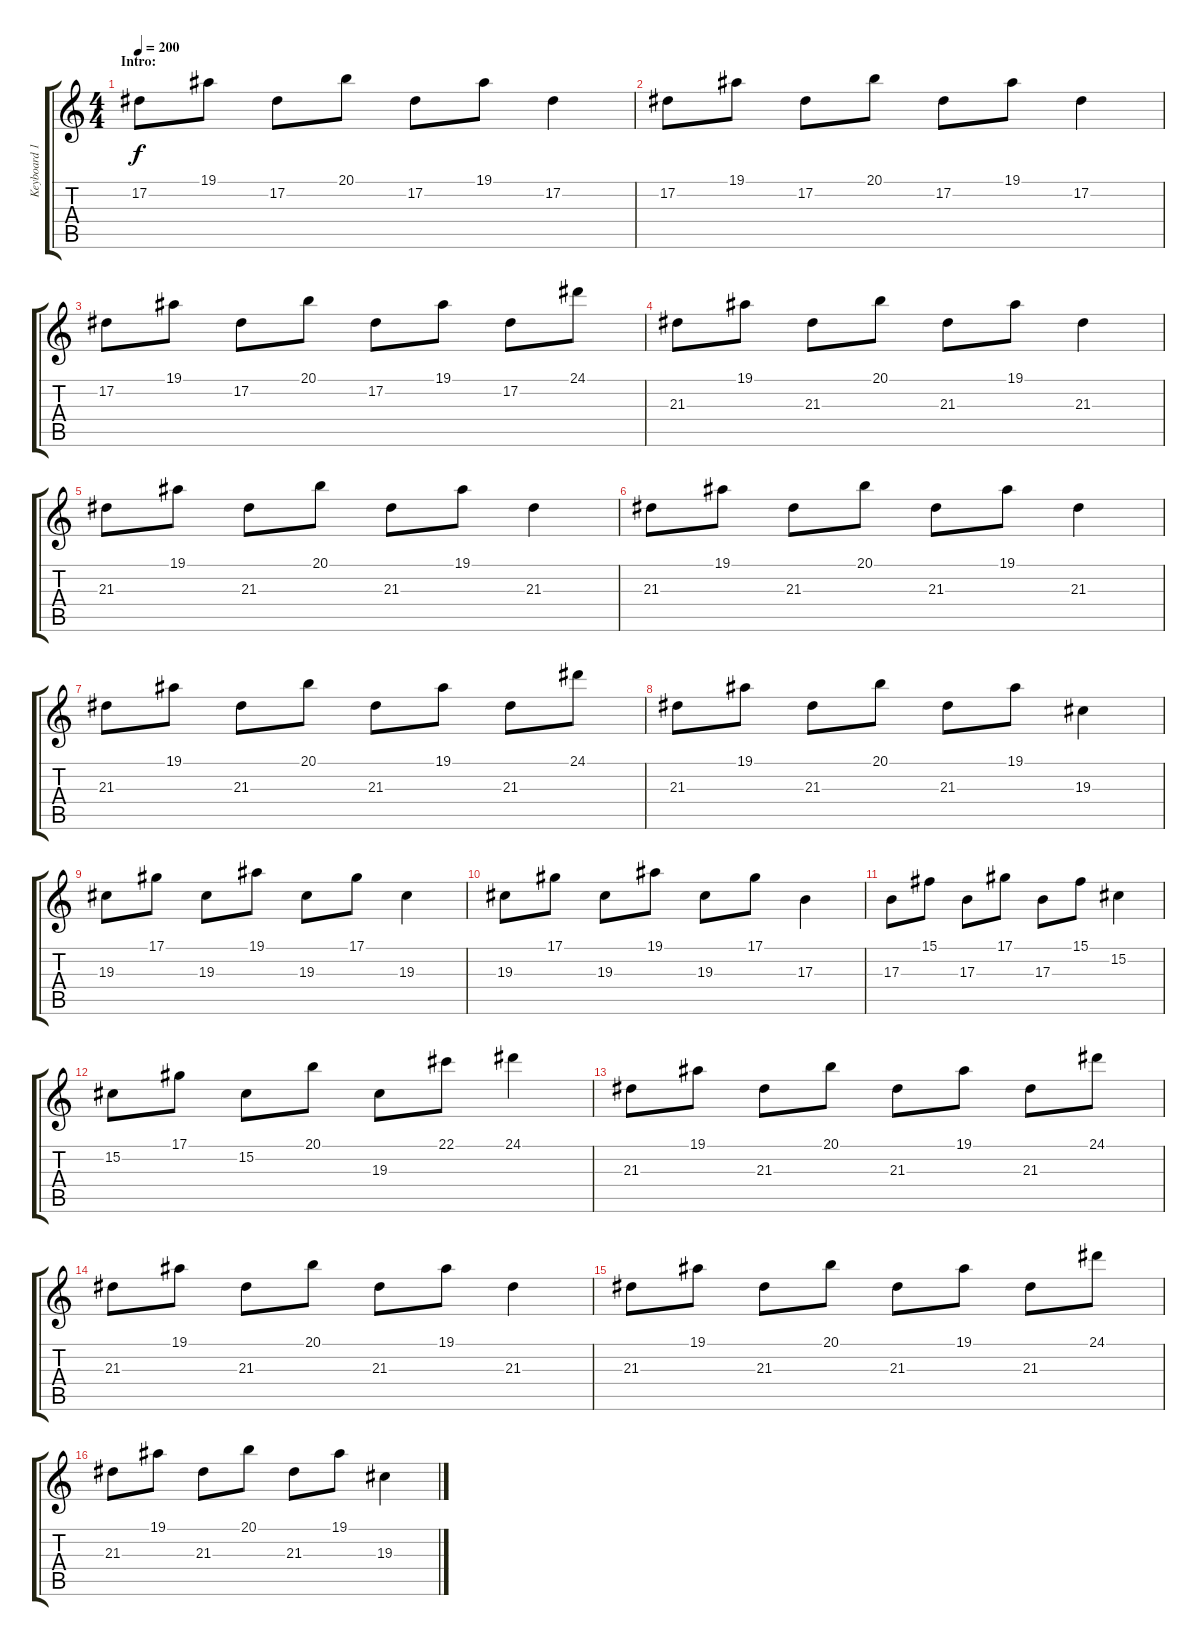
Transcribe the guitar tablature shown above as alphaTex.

\track ("Keyboard 1" "Keyboard 1") {instrument fx5brightness}
\staff {score tabs}
\tuning (Eb4 Bb3 Gb3 Db3 Ab2 Eb2) {hide}
\ts (4 4)
\section ("" "Intro:")
\tempo 200
\clef g2
\ks c
17.2.8{dy f instrument fx5brightness} 19.1.8 17.2.8 20.1.8 17.2.8 19.1.8 17.2.4 |
17.2.8 19.1.8 17.2.8 20.1.8 17.2.8 19.1.8 17.2.4 |
17.2.8 19.1.8 17.2.8 20.1.8 17.2.8 19.1.8 17.2.8 24.1.8 |
21.3.8 19.1.8 21.3.8 20.1.8 21.3.8 19.1.8 21.3.4 |
21.3.8 19.1.8 21.3.8 20.1.8 21.3.8 19.1.8 21.3.4 |
21.3.8 19.1.8 21.3.8 20.1.8 21.3.8 19.1.8 21.3.4 |
21.3.8 19.1.8 21.3.8 20.1.8 21.3.8 19.1.8 21.3.8 24.1.8 |
21.3.8 19.1.8 21.3.8 20.1.8 21.3.8 19.1.8 19.3.4 |
19.3.8 17.1.8 19.3.8 19.1.8 19.3.8 17.1.8 19.3.4 |
19.3.8 17.1.8 19.3.8 19.1.8 19.3.8 17.1.8 17.3.4 |
17.3.8 15.1.8 17.3.8 17.1.8 17.3.8 15.1.8 15.2.4 |
15.2.8 17.1.8 15.2.8 20.1.8 19.3.8 22.1.8 24.1.4 |
21.3.8 19.1.8 21.3.8 20.1.8 21.3.8 19.1.8 21.3.8 24.1.8 |
21.3.8 19.1.8 21.3.8 20.1.8 21.3.8 19.1.8 21.3.4 |
21.3.8 19.1.8 21.3.8 20.1.8 21.3.8 19.1.8 21.3.8 24.1.8 |
21.3.8 19.1.8 21.3.8 20.1.8 21.3.8 19.1.8 19.3.4
